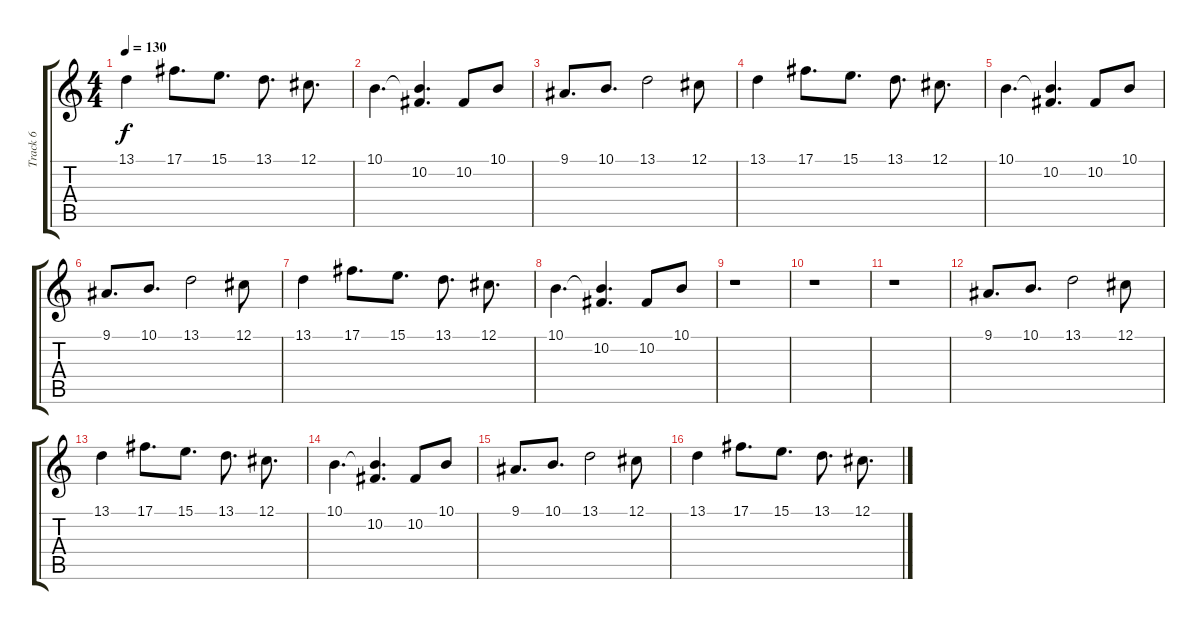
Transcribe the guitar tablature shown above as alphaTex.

\track ("Track 6" "Track 6") {instrument tenorsax}
\staff {score tabs}
\tuning (Db4 Ab3 E3 B2 Gb2 Db2) {hide}
\ts (4 4)
\tempo 130
\clef g2
\ks c
13.1.4{dy f} 17.1.8{d} 15.1.8{d} 13.1.8{d} 12.1.8{d} |
10.1.4{d} (10.1{t} 10.2).4{d} 10.2.8 10.1.8 |
9.1.8{d} 10.1.8{d} 13.1.2 12.1.8 |
13.1.4 17.1.8{d} 15.1.8{d} 13.1.8{d} 12.1.8{d} |
10.1.4{d} (10.1{t} 10.2).4{d} 10.2.8 10.1.8 |
9.1.8{d} 10.1.8{d} 13.1.2 12.1.8 |
13.1.4 17.1.8{d} 15.1.8{d} 13.1.8{d} 12.1.8{d} |
10.1.4{d} (10.1{t} 10.2).4{d} 10.2.8 10.1.8 |
r.1 |
r.1 |
r.1 |
9.1.8{d} 10.1.8{d} 13.1.2 12.1.8 |
13.1.4 17.1.8{d} 15.1.8{d} 13.1.8{d} 12.1.8{d} |
10.1.4{d} (10.1{t} 10.2).4{d} 10.2.8 10.1.8 |
9.1.8{d} 10.1.8{d} 13.1.2 12.1.8 |
13.1.4 17.1.8{d} 15.1.8{d} 13.1.8{d} 12.1.8{d}
